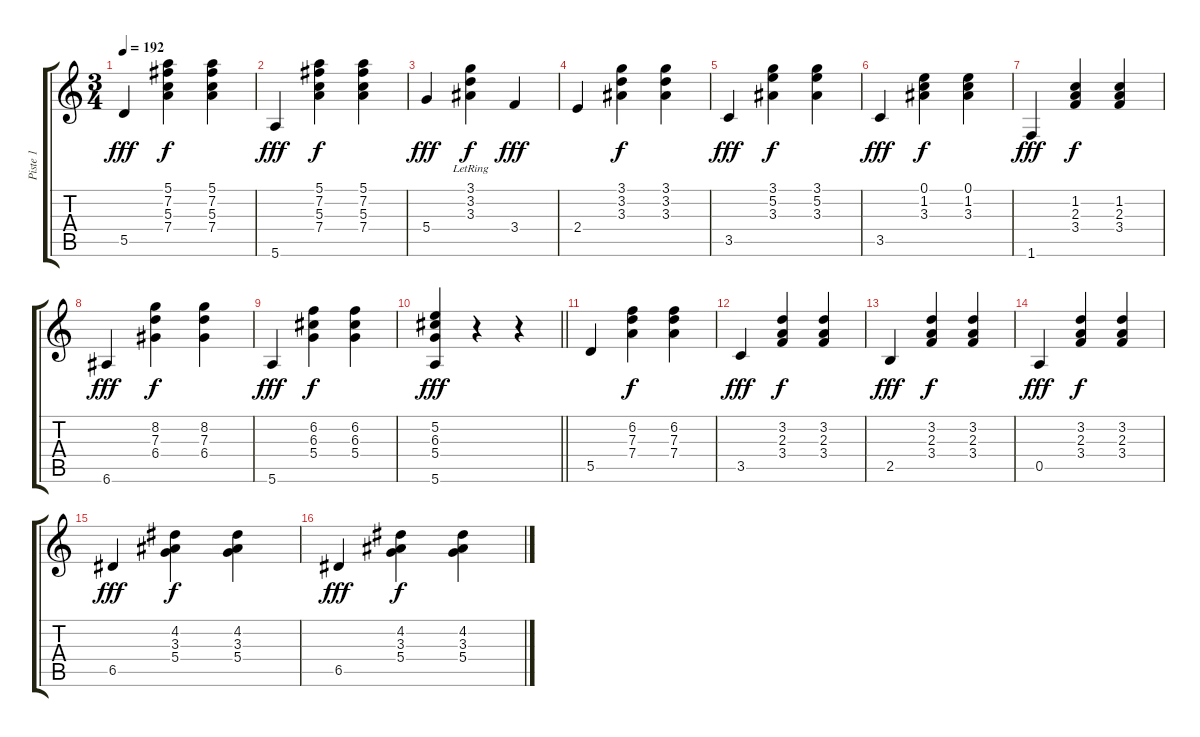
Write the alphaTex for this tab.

\track ("Piste 1" "Piste 1") {instrument acousticguitarnylon}
\staff {score tabs}
\tuning (E4 B3 G3 D3 A2 E2) {hide}
\ts (3 4)
\tempo 192
\clef g2
\ks c
5.5.4{dy fff} (5.1 7.2 5.3 7.4).4{dy f} (5.1 7.2 5.3 7.4).4 |
5.6.4{dy fff} (5.1 7.2 5.3 7.4).4{dy f} (5.1 7.2 5.3 7.4).4 |
5.4.4{dy fff} (3.1{lr} 3.2{lr} 3.3{lr}).4{dy f} 3.4.4{dy fff} |
2.4.4 (3.1 3.2 3.3).4{dy f} (3.1 3.2 3.3).4 |
3.5.4{dy fff} (3.1 5.2 3.3).4{dy f} (3.1 5.2 3.3).4 |
3.5.4{dy fff} (0.1 1.2 3.3).4{dy f} (0.1 1.2 3.3).4 |
1.6.4{dy fff} (1.2 2.3 3.4).4{dy f} (1.2 2.3 3.4).4 |
6.6.4{dy fff} (8.2 7.3 6.4).4{dy f} (8.2 7.3 6.4).4 |
5.6.4{dy fff} (6.2 6.3 5.4).4{dy f} (6.2 6.3 5.4).4 |
\barLineRight lightlight
(5.2 6.3 5.4 5.6).4{dy fff} r.4 r.4 |
5.5.4 (6.2 7.3 7.4).4{dy f} (6.2 7.3 7.4).4 |
3.5.4{dy fff} (3.2 2.3 3.4).4{dy f} (3.2 2.3 3.4).4 |
2.5.4{dy fff} (3.2 2.3 3.4).4{dy f} (3.2 2.3 3.4).4 |
0.5.4{dy fff} (3.2 2.3 3.4).4{dy f} (3.2 2.3 3.4).4 |
6.5.4{dy fff} (4.2 3.3 5.4).4{dy f} (4.2 3.3 5.4).4 |
6.5.4{dy fff} (4.2 3.3 5.4).4{dy f} (4.2 3.3 5.4).4
